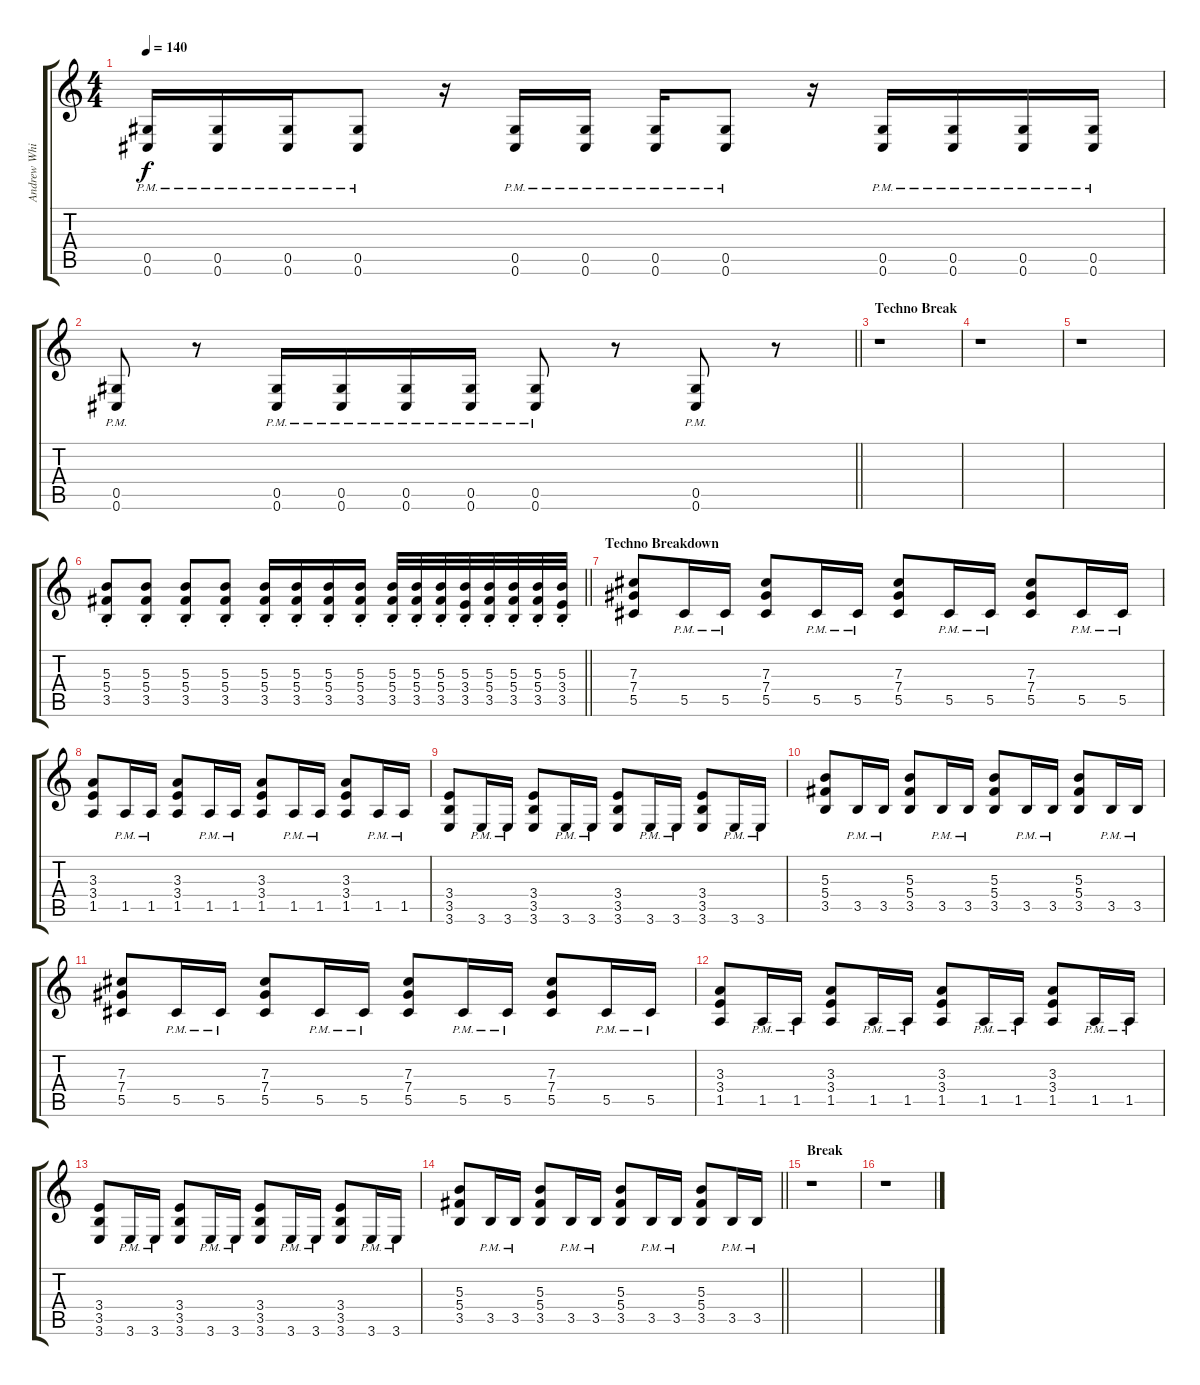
\track ("Andrew Whiting" "Andrew Whi") {instrument distortionguitar}
\staff {score tabs}
\tuning (Eb4 Bb3 Gb3 Db3 Ab2 Db2) {hide}
\ts (4 4)
\tempo 140
\clef g2
\ks c
(0.5{pm} 0.6{pm}).16{dy f} (0.5{pm} 0.6{pm}).16 (0.5{pm} 0.6{pm}).16 (0.5{pm} 0.6{pm}).8 r.16 (0.5{pm} 0.6{pm}).16 (0.5{pm} 0.6{pm}).16 (0.5{pm} 0.6{pm}).16 (0.5{pm} 0.6{pm}).8 r.16 (0.5{pm} 0.6{pm}).16 (0.5{pm} 0.6{pm}).16 (0.5{pm} 0.6{pm}).16 (0.5{pm} 0.6{pm}).16 |
\barLineRight lightlight
(0.5{pm} 0.6{pm}).8 r.8 (0.5{pm} 0.6{pm}).16 (0.5{pm} 0.6{pm}).16 (0.5{pm} 0.6{pm}).16 (0.5{pm} 0.6{pm}).16 (0.5{pm} 0.6{pm}).8 r.8 (0.5{pm} 0.6{pm}).8 r.8 |
\section ("" "Techno Break")
r.1 |
r.1 |
r.1 |
\barLineRight lightlight
(5.3{st} 5.4{st} 3.5{st}).8 (5.3{st} 5.4{st} 3.5{st}).8 (5.3{st} 5.4{st} 3.5{st}).8 (5.3{st} 5.4{st} 3.5{st}).8 (5.3{st} 5.4{st} 3.5{st}).16 (5.3{st} 5.4{st} 3.5{st}).16 (5.3{st} 5.4{st} 3.5{st}).16 (5.3{st} 5.4{st} 3.5{st}).16 (5.3{st} 5.4{st} 3.5{st}).32 (5.3{st} 5.4{st} 3.5{st}).32 (5.3{st} 5.4{st} 3.5{st}).32 (5.3{st} 3.4{st} 3.5{st}).32 (5.3{st} 5.4{st} 3.5{st}).32 (5.3{st} 5.4{st} 3.5{st}).32 (5.3{st} 5.4{st} 3.5{st}).32 (5.3{st} 3.4{st} 3.5{st}).32 |
\section ("" "Techno Breakdown")
(7.3 7.4 5.5).8 5.5{pm}.16 5.5{pm}.16 (7.3 7.4 5.5).8 5.5{pm}.16 5.5{pm}.16 (7.3 7.4 5.5).8 5.5{pm}.16 5.5{pm}.16 (7.3 7.4 5.5).8 5.5{pm}.16 5.5{pm}.16 |
(3.3 3.4 1.5).8 1.5{pm}.16 1.5{pm}.16 (3.3 3.4 1.5).8 1.5{pm}.16 1.5{pm}.16 (3.3 3.4 1.5).8 1.5{pm}.16 1.5{pm}.16 (3.3 3.4 1.5).8 1.5{pm}.16 1.5{pm}.16 |
(3.4 3.5 3.6).8 3.6{pm}.16 3.6{pm}.16 (3.4 3.5 3.6).8 3.6{pm}.16 3.6{pm}.16 (3.4 3.5 3.6).8 3.6{pm}.16 3.6{pm}.16 (3.4 3.5 3.6).8 3.6{pm}.16 3.6{pm}.16 |
(5.3 5.4 3.5).8 3.5{pm}.16 3.5{pm}.16 (5.3 5.4 3.5).8 3.5{pm}.16 3.5{pm}.16 (5.3 5.4 3.5).8 3.5{pm}.16 3.5{pm}.16 (5.3 5.4 3.5).8 3.5{pm}.16 3.5{pm}.16 |
(7.3 7.4 5.5).8 5.5{pm}.16 5.5{pm}.16 (7.3 7.4 5.5).8 5.5{pm}.16 5.5{pm}.16 (7.3 7.4 5.5).8 5.5{pm}.16 5.5{pm}.16 (7.3 7.4 5.5).8 5.5{pm}.16 5.5{pm}.16 |
(3.3 3.4 1.5).8 1.5{pm}.16 1.5{pm}.16 (3.3 3.4 1.5).8 1.5{pm}.16 1.5{pm}.16 (3.3 3.4 1.5).8 1.5{pm}.16 1.5{pm}.16 (3.3 3.4 1.5).8 1.5{pm}.16 1.5{pm}.16 |
(3.4 3.5 3.6).8 3.6{pm}.16 3.6{pm}.16 (3.4 3.5 3.6).8 3.6{pm}.16 3.6{pm}.16 (3.4 3.5 3.6).8 3.6{pm}.16 3.6{pm}.16 (3.4 3.5 3.6).8 3.6{pm}.16 3.6{pm}.16 |
\barLineRight lightlight
(5.3 5.4 3.5).8 3.5{pm}.16 3.5{pm}.16 (5.3 5.4 3.5).8 3.5{pm}.16 3.5{pm}.16 (5.3 5.4 3.5).8 3.5{pm}.16 3.5{pm}.16 (5.3 5.4 3.5).8 3.5{pm}.16 3.5{pm}.16 |
\section ("" "Break")
r.1 |
r.1
